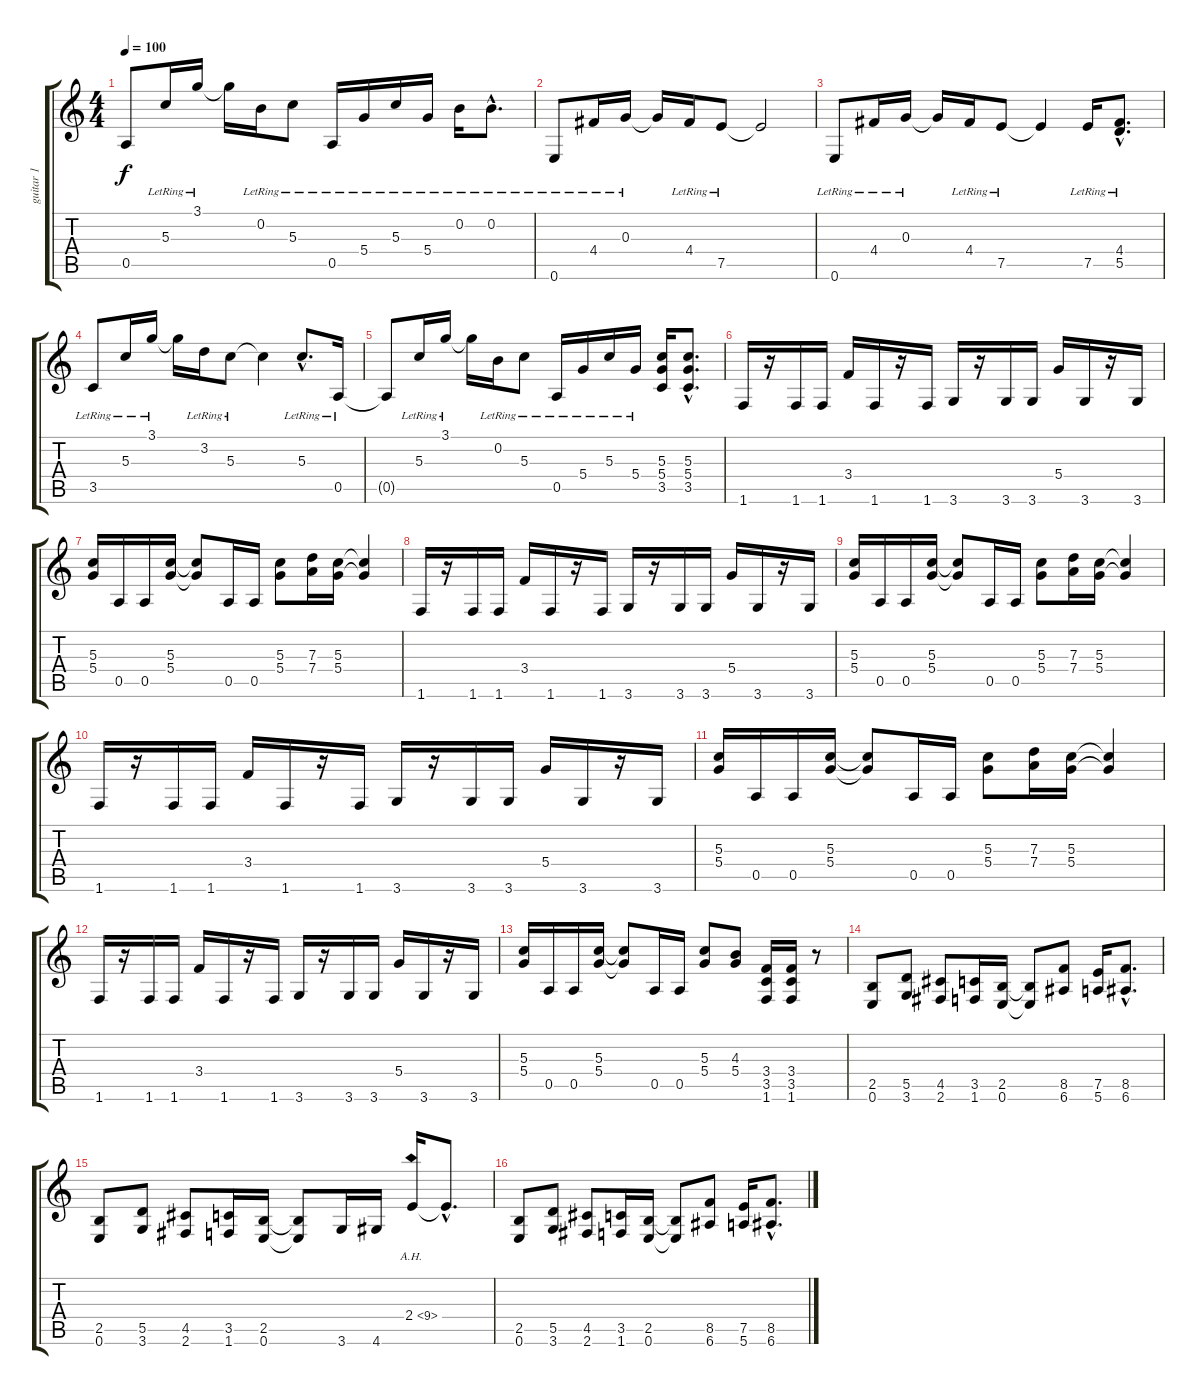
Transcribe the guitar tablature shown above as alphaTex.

\track ("guitar 1" "guitar 1") {instrument acousticguitarsteel}
\staff {score tabs}
\tuning (E4 B3 G3 D3 A2 E2) {hide}
\ts (4 4)
\tempo 100
\clef g2
\ks c
0.5{t}.8{dy f} 5.3{lr}.16 3.1{lr}.16 3.1{t}.16 0.2{lr}.16 5.3{lr}.8 0.5{lr}.16 5.4{lr}.16 5.3{lr}.16 5.4{lr}.16 0.2{lr}.16 0.2{hac lr}.8{d} |
0.6{lr}.8 4.4{lr}.16 0.3{lr}.16 0.3{t}.16 4.4{lr}.16 7.5{lr}.8 7.5{t}.2 |
0.6{lr}.8 4.4{lr}.16 0.3{lr}.16 0.3{t}.16 4.4{lr}.16 7.5{lr}.8 7.5{t}.4 7.5{lr}.16 (4.4{hac lr} 5.5{hac lr}).8{d} |
3.5{lr}.8 5.3{lr}.16 3.1{lr}.16 3.1{t}.16 3.2{lr}.16 5.3{lr}.8 5.3{t}.4 5.3{hac lr}.8{d} 0.5{lr}.16 |
0.5{t}.8 5.3{lr}.16 3.1{lr}.16 3.1{t}.16 0.2{lr}.16 5.3{lr}.8 0.5{lr}.16 5.4{lr}.16 5.3{lr}.16 5.4{lr}.16 (5.3 5.4 3.5).16{instrument distortionguitar} (5.3{hac} 5.4{hac} 3.5{hac}).8{d} |
1.6.16 r.16 1.6.16 1.6.16 3.4.16 1.6.16 r.16 1.6.16 3.6.16 r.16 3.6.16 3.6.16 5.4.16 3.6.16 r.16 3.6.16 |
(5.3 5.4).16 0.5.16 0.5.16 (5.3 5.4).16 (5.3{t} 5.4{t}).8 0.5.16 0.5.16 (5.3 5.4).8 (7.3 7.4).16 (5.3 5.4).16 (5.3{t} 5.4{t}).4 |
1.6.16 r.16 1.6.16 1.6.16 3.4.16 1.6.16 r.16 1.6.16 3.6.16 r.16 3.6.16 3.6.16 5.4.16 3.6.16 r.16 3.6.16 |
(5.3 5.4).16 0.5.16 0.5.16 (5.3 5.4).16 (5.3{t} 5.4{t}).8 0.5.16 0.5.16 (5.3 5.4).8 (7.3 7.4).16 (5.3 5.4).16 (5.3{t} 5.4{t}).4 |
1.6.16 r.16 1.6.16 1.6.16 3.4.16 1.6.16 r.16 1.6.16 3.6.16 r.16 3.6.16 3.6.16 5.4.16 3.6.16 r.16 3.6.16 |
(5.3 5.4).16 0.5.16 0.5.16 (5.3 5.4).16 (5.3{t} 5.4{t}).8 0.5.16 0.5.16 (5.3 5.4).8 (7.3 7.4).16 (5.3 5.4).16 (5.3{t} 5.4{t}).4 |
1.6.16 r.16 1.6.16 1.6.16 3.4.16 1.6.16 r.16 1.6.16 3.6.16 r.16 3.6.16 3.6.16 5.4.16 3.6.16 r.16 3.6.16 |
(5.3 5.4).16 0.5.16 0.5.16 (5.3 5.4).16 (5.3{t} 5.4{t}).8 0.5.16 0.5.16 (5.3 5.4).8 (4.3 5.4).8 (3.4 3.5 1.6).16 (3.4 3.5 1.6).16 r.8 |
(2.5 0.6).8 (5.5 3.6).8 (4.5 2.6).8 (3.5 1.6).16 (2.5 0.6).16 (2.5{t} 0.6{t}).8 (8.5 6.6).8 (7.5 5.6).16 (8.5{hac} 6.6{hac}).8{d} |
(2.5 0.6).8 (5.5 3.6).8 (4.5 2.6).8 (3.5 1.6).16 (2.5 0.6).16 (2.5{t} 0.6{t}).8 3.6.16 4.6.16 2.4{ah 7}.16 2.4{hac t}.8{d} |
(2.5 0.6).8 (5.5 3.6).8 (4.5 2.6).8 (3.5 1.6).16 (2.5 0.6).16 (2.5{t} 0.6{t}).8 (8.5 6.6).8 (7.5 5.6).16 (8.5{hac} 6.6{hac}).8{d}
